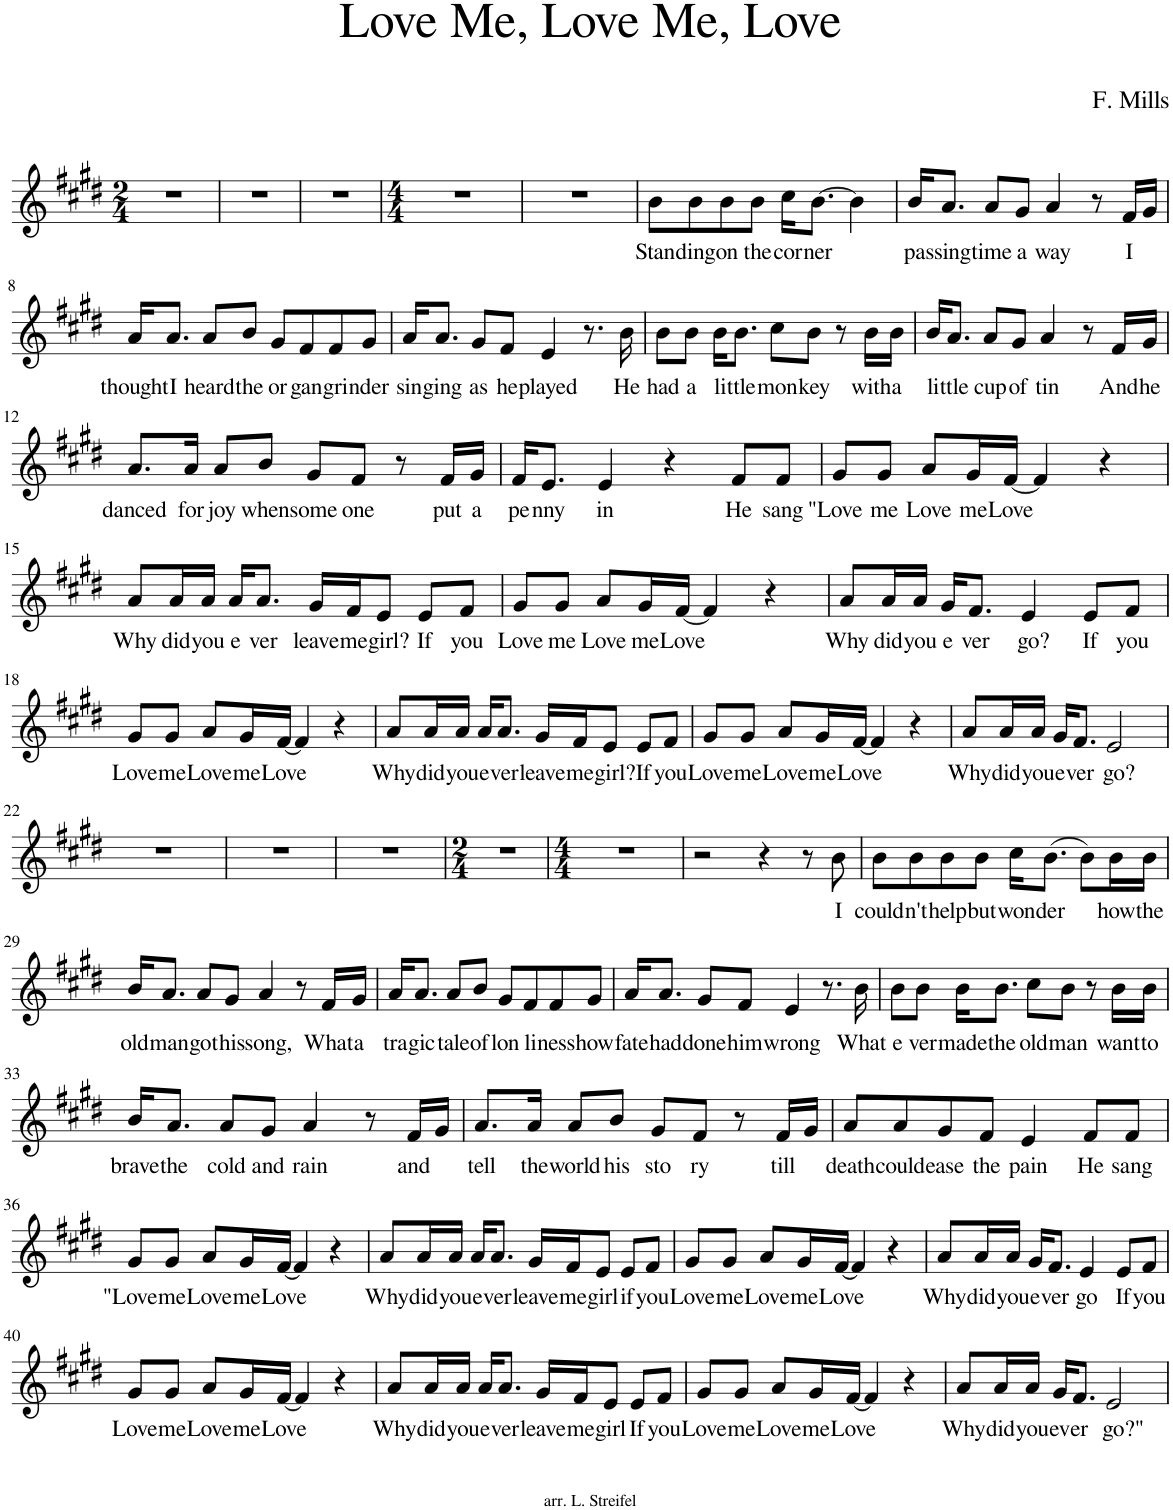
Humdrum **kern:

**kern	**text
*part1	*part1
*staff1	*staff1
*I"Piano	*
*I'Pno.	*
*clefG2	*
*k[f#c#g#d#]	*
*M2/4	*
=1	=1
2r	.
=2	=2
2r	.
=3	=3
2r	.
=4	=4
*M4/4	*
1r	.
=5	=5
1r	.
=6	=6
!	!LO:LY:b
8b\L	Stan
!	!LO:LY:b
8b\	ding
!	!LO:LY:b
8b\	on
!	!LO:LY:b
8b\J	the
!	!LO:LY:b
16cc#\KL	cor
!	!LO:LY:b
[8.b\J	ner
4b\]	.
=7	=7
!	!LO:LY:b
16b/KL	pa
!	!LO:LY:b
8.a/J	ssing
!	!LO:LY:b
8a/L	time
!	!LO:LY:b
8g#/J	a
!	!LO:LY:b
4a/	way
8r	.
!	!LO:LY:b
16f#/LL	I
16g#/JJ	.
!!LO:LB:g=z
=8	=8
!	!LO:LY:b
16a/KL	thought
!	!LO:LY:b
8.a/J	I
!	!LO:LY:b
8a/L	heard
!	!LO:LY:b
8b/J	the
!	!LO:LY:b
8g#/L	or
!	!LO:LY:b
8f#/	gan
!	!LO:LY:b
8f#/	gri
!	!LO:LY:b
8g#/J	nder
=9	=9
!	!LO:LY:b
16a/KL	sin
!	!LO:LY:b
8.a/J	ging
!	!LO:LY:b
8g#/L	as
!	!LO:LY:b
8f#/J	he
!	!LO:LY:b
4e/	played
8.r	.
!	!LO:LY:b
16b\	He
=10	=10
!	!LO:LY:b
8b\L	had
!	!LO:LY:b
8b\J	a
!	!LO:LY:b
16b\KL	li
!	!LO:LY:b
8.b\J	ttle
!	!LO:LY:b
8cc#\L	mon
!	!LO:LY:b
8b\J	key
8r	.
!	!LO:LY:b
16b\LL	with
!	!LO:LY:b
16b\JJ	a
=11	=11
!	!LO:LY:b
16b/KL	li
!	!LO:LY:b
8.a/J	ttle
!	!LO:LY:b
8a/L	cup
!	!LO:LY:b
8g#/J	of
!	!LO:LY:b
4a/	tin
8r	.
!	!LO:LY:b
16f#/LL	And
!	!LO:LY:b
16g#/JJ	he
!!LO:LB:g=z
=12	=12
!	!LO:LY:b
8.a/L	danced
!	!LO:LY:b
16a/Jk	for
!	!LO:LY:b
8a/L	joy
!	!LO:LY:b
8b/J	when
!	!LO:LY:b
8g#/L	some
!	!LO:LY:b
8f#/J	one
8r	.
!	!LO:LY:b
16f#/LL	put
!	!LO:LY:b
16g#/JJ	a
=13	=13
!	!LO:LY:b
16f#/KL	pe
!	!LO:LY:b
8.e/J	nny
!	!LO:LY:b
4e/	in
4r	.
!	!LO:LY:b
8f#/L	He
!	!LO:LY:b
8f#/J	sang
=14	=14
!	!LO:LY:b
8g#/L	"Love
!	!LO:LY:b
8g#/J	me
!	!LO:LY:b
8a/L	Love
!	!LO:LY:b
16g#/L	me
!	!LO:LY:b
[16f#/JJ	Love
4f#/]	.
4r	.
!!LO:LB:g=z
=15	=15
!	!LO:LY:b
8a/L	Why
!	!LO:LY:b
16a/L	did
!	!LO:LY:b
16a/JJ	you
!	!LO:LY:b
16a/KL	e
!	!LO:LY:b
8.a/J	ver
!	!LO:LY:b
16g#/LL	leave
!	!LO:LY:b
16f#/J	me
!	!LO:LY:b
8e/J	girl?
!	!LO:LY:b
8e/L	If
!	!LO:LY:b
8f#/J	you
=16	=16
!	!LO:LY:b
8g#/L	Love
!	!LO:LY:b
8g#/J	me
!	!LO:LY:b
8a/L	Love
!	!LO:LY:b
16g#/L	me
!	!LO:LY:b
[16f#/JJ	Love
4f#/]	.
4r	.
=17	=17
!	!LO:LY:b
8a/L	Why
!	!LO:LY:b
16a/L	did
!	!LO:LY:b
16a/JJ	you
!	!LO:LY:b
16g#/KL	e
!	!LO:LY:b
8.f#/J	ver
!	!LO:LY:b
4e/	go?
!	!LO:LY:b
8e/L	If
!	!LO:LY:b
8f#/J	you
!!LO:LB:g=z
=18	=18
!	!LO:LY:b
8g#/L	Love
!	!LO:LY:b
8g#/J	me
!	!LO:LY:b
8a/L	Love
!	!LO:LY:b
16g#/L	me
!	!LO:LY:b
[16f#/JJ	Love
4f#/]	.
4r	.
=19	=19
!	!LO:LY:b
8a/L	Why
!	!LO:LY:b
16a/L	did
!	!LO:LY:b
16a/JJ	you
!	!LO:LY:b
16a/KL	e
!	!LO:LY:b
8.a/J	ver
!	!LO:LY:b
16g#/LL	leave
!	!LO:LY:b
16f#/J	me
!	!LO:LY:b
8e/J	girl?
!	!LO:LY:b
8e/L	If
!	!LO:LY:b
8f#/J	you
=20	=20
!	!LO:LY:b
8g#/L	Love
!	!LO:LY:b
8g#/J	me
!	!LO:LY:b
8a/L	Love
!	!LO:LY:b
16g#/L	me
!	!LO:LY:b
[16f#/JJ	Love
4f#/]	.
4r	.
=21	=21
!	!LO:LY:b
8a/L	Why
!	!LO:LY:b
16a/L	did
!	!LO:LY:b
16a/JJ	you
!	!LO:LY:b
16g#/KL	e
!	!LO:LY:b
8.f#/J	ver
!	!LO:LY:b
2e/	go?
!!LO:LB:g=z
=22	=22
1r	.
=23	=23
1r	.
=24	=24
1r	.
=25	=25
*M2/4	*
2r	.
=26	=26
*M4/4	*
1r	.
=27	=27
2r	.
4r	.
8r	.
!	!LO:LY:b
8b\	I
=28	=28
!	!LO:LY:b
8b\L	could
!	!LO:LY:b
8b\	n't
!	!LO:LY:b
8b\	help
!	!LO:LY:b
8b\J	but
!	!LO:LY:b
16cc#\KL	won
!	!LO:LY:b
(8.b\J	der
8b\L)	.
!	!LO:LY:b
16b\L	how
!	!LO:LY:b
16b\JJ	the
!!LO:LB:g=z
=29	=29
!	!LO:LY:b
16b/KL	old
!	!LO:LY:b
8.a/J	man
!	!LO:LY:b
8a/L	got
!	!LO:LY:b
8g#/J	his
!	!LO:LY:b
4a/	song,
8r	.
!	!LO:LY:b
16f#/LL	What
!	!LO:LY:b
16g#/JJ	a
=30	=30
!	!LO:LY:b
16a/KL	tra
!	!LO:LY:b
8.a/J	gic
!	!LO:LY:b
8a/L	tale
!	!LO:LY:b
8b/J	of
!	!LO:LY:b
8g#/L	lon
!	!LO:LY:b
8f#/	li
!	!LO:LY:b
8f#/	ness
!	!LO:LY:b
8g#/J	how
=31	=31
!	!LO:LY:b
16a/KL	fate
!	!LO:LY:b
8.a/J	had
!	!LO:LY:b
8g#/L	done
!	!LO:LY:b
8f#/J	him
!	!LO:LY:b
4e/	wrong
8.r	.
!	!LO:LY:b
16b\	What
=32	=32
!	!LO:LY:b
8b\L	e
!	!LO:LY:b
8b\J	ver
!	!LO:LY:b
16b\KL	made
!	!LO:LY:b
8.b\J	the
!	!LO:LY:b
8cc#\L	old
!	!LO:LY:b
8b\J	man
8r	.
!	!LO:LY:b
16b\LL	want
!	!LO:LY:b
16b\JJ	to
!!LO:LB:g=z
=33	=33
!	!LO:LY:b
16b/KL	brave
!	!LO:LY:b
8.a/J	the
!	!LO:LY:b
8a/L	cold
!	!LO:LY:b
8g#/J	and
!	!LO:LY:b
4a/	rain
8r	.
!	!LO:LY:b
16f#/LL	and
16g#/JJ	.
=34	=34
!	!LO:LY:b
8.a/L	tell
!	!LO:LY:b
16a/Jk	the
!	!LO:LY:b
8a/L	world
!	!LO:LY:b
8b/J	his
!	!LO:LY:b
8g#/L	sto
!	!LO:LY:b
8f#/J	ry
8r	.
!	!LO:LY:b
16f#/LL	till
16g#/JJ	.
=35	=35
!	!LO:LY:b
8a/L	death
!	!LO:LY:b
8a/	could
!	!LO:LY:b
8g#/	ease
!	!LO:LY:b
8f#/J	the
!	!LO:LY:b
4e/	pain
!	!LO:LY:b
8f#/L	He
!	!LO:LY:b
8f#/J	sang
!!LO:LB:g=z
=36	=36
!	!LO:LY:b
8g#/L	"Love
!	!LO:LY:b
8g#/J	me
!	!LO:LY:b
8a/L	Love
!	!LO:LY:b
16g#/L	me
!	!LO:LY:b
[16f#/JJ	Love
4f#/]	.
4r	.
=37	=37
!	!LO:LY:b
8a/L	Why
!	!LO:LY:b
16a/L	did
!	!LO:LY:b
16a/JJ	you
!	!LO:LY:b
16a/KL	e
!	!LO:LY:b
8.a/J	ver
!	!LO:LY:b
16g#/LL	leave
!	!LO:LY:b
16f#/J	me
!	!LO:LY:b
8e/J	girl
!	!LO:LY:b
8e/L	if
!	!LO:LY:b
8f#/J	you
=38	=38
!	!LO:LY:b
8g#/L	Love
!	!LO:LY:b
8g#/J	me
!	!LO:LY:b
8a/L	Love
!	!LO:LY:b
16g#/L	me
!	!LO:LY:b
[16f#/JJ	Love
4f#/]	.
4r	.
=39	=39
!	!LO:LY:b
8a/L	Why
!	!LO:LY:b
16a/L	did
!	!LO:LY:b
16a/JJ	you
!	!LO:LY:b
16g#/KL	e
!	!LO:LY:b
8.f#/J	ver
!	!LO:LY:b
4e/	go
!	!LO:LY:b
8e/L	If
!	!LO:LY:b
8f#/J	you
!!LO:LB:g=z
=40	=40
!	!LO:LY:b
8g#/L	Love
!	!LO:LY:b
8g#/J	me
!	!LO:LY:b
8a/L	Love
!	!LO:LY:b
16g#/L	me
!	!LO:LY:b
[16f#/JJ	Love
4f#/]	.
4r	.
=41	=41
!	!LO:LY:b
8a/L	Why
!	!LO:LY:b
16a/L	did
!	!LO:LY:b
16a/JJ	you
!	!LO:LY:b
16a/KL	e
!	!LO:LY:b
8.a/J	ver
!	!LO:LY:b
16g#/LL	leave
!	!LO:LY:b
16f#/J	me
!	!LO:LY:b
8e/J	girl
!	!LO:LY:b
8e/L	If
!	!LO:LY:b
8f#/J	you
=42	=42
!	!LO:LY:b
8g#/L	Love
!	!LO:LY:b
8g#/J	me
!	!LO:LY:b
8a/L	Love
!	!LO:LY:b
16g#/L	me
!	!LO:LY:b
[16f#/JJ	Love
4f#/]	.
4r	.
=43	=43
!	!LO:LY:b
8a/L	Why
!	!LO:LY:b
16a/L	did
!	!LO:LY:b
16a/JJ	you
!	!LO:LY:b
16g#/KL	ev
!	!LO:LY:b
8.f#/J	er
!	!LO:LY:b
2e/	go?"
=	=
*-	*-
